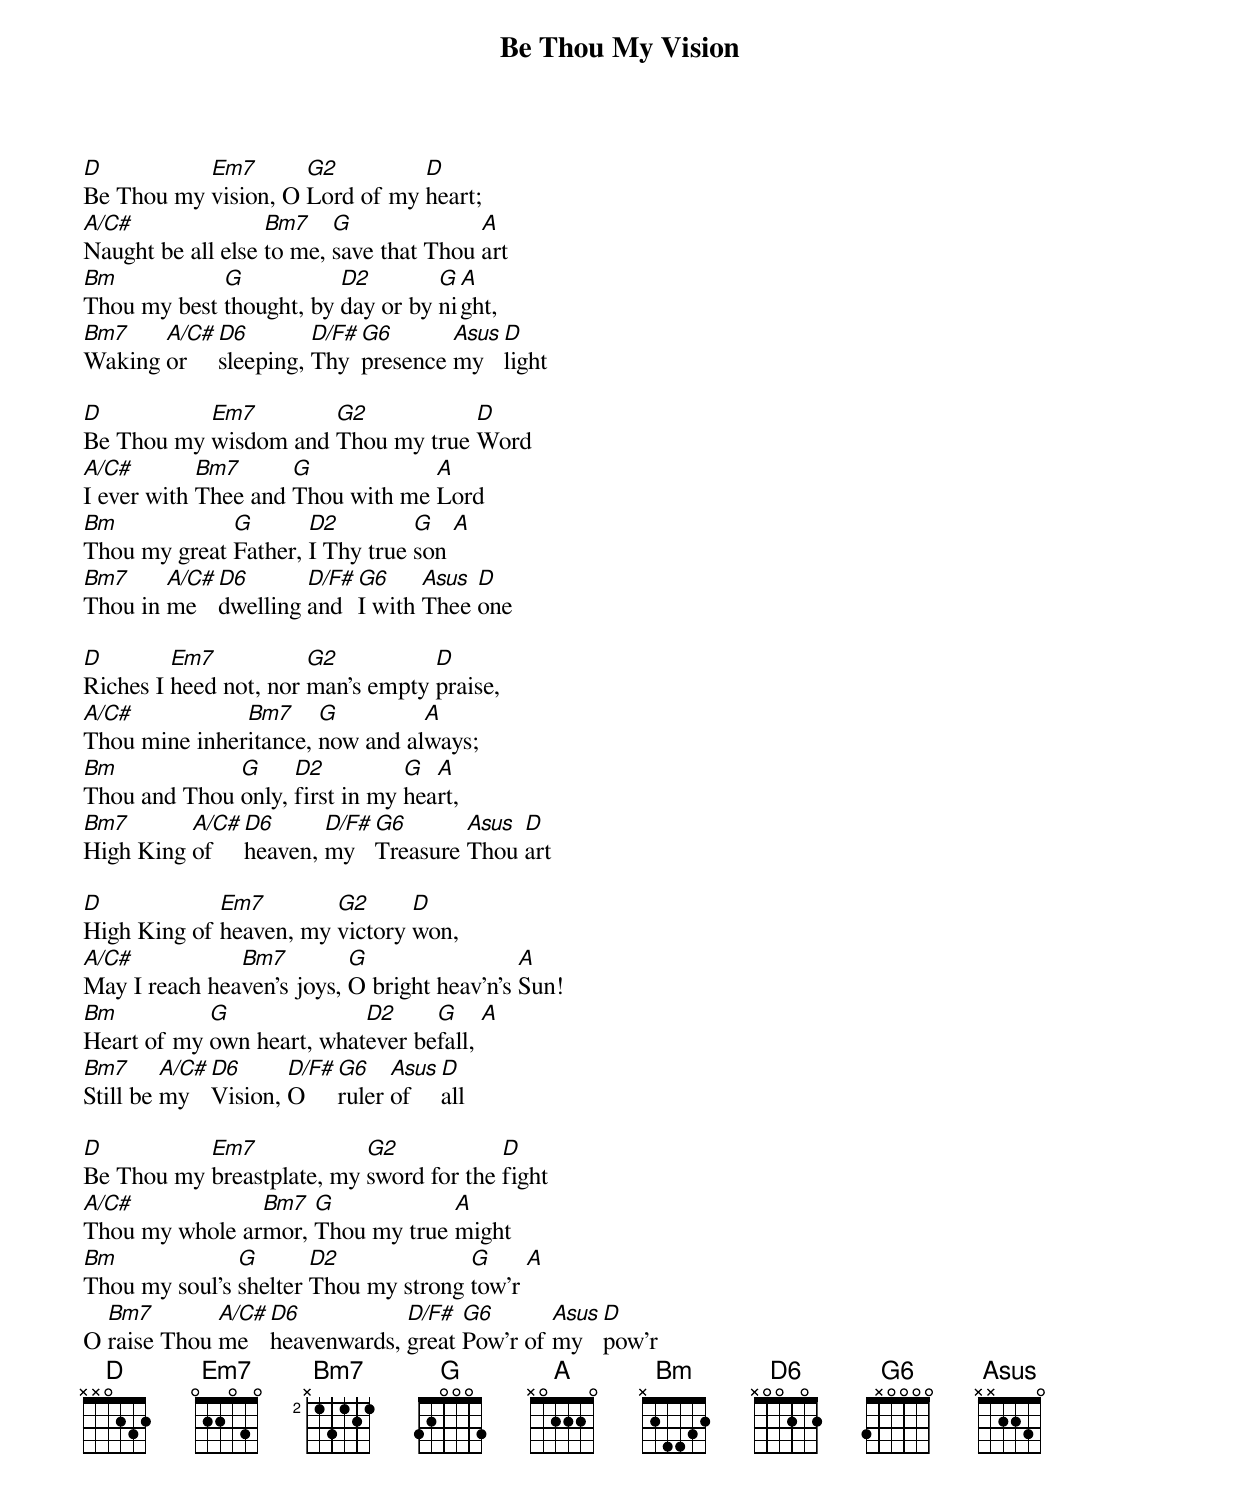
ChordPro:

{title: Be Thou My Vision}
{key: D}
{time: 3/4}
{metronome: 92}
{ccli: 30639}
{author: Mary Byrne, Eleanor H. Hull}
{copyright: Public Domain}

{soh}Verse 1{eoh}
[D]Be Thou my [Em7]vision, O [G2]Lord of my [D]heart;
[A/C#]Naught be all else [Bm7]to me, [G]save that Thou [A]art
[Bm]Thou my best [G]thought, by [D2]day or by [G]ni[A]ght,
[Bm7]Waking [A/C#]or [D6]sleeping, [D/F#]Thy [G6]presence [Asus]my [D]light

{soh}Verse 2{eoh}
[D]Be Thou my [Em7]wisdom and [G2]Thou my true [D]Word
[A/C#]I ever with [Bm7]Thee and [G]Thou with me [A]Lord
[Bm]Thou my great [G]Father, [D2]I Thy true [G]son [A]
[Bm7]Thou in [A/C#]me [D6]dwelling [D/F#]and [G6]I with [Asus]Thee [D]one

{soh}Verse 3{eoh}
[D]Riches I [Em7]heed not, nor [G2]man's empty [D]praise,
[A/C#]Thou mine inher[Bm7]itance, [G]now and al[A]ways;
[Bm]Thou and Thou [G]only, [D2]first in my [G]hea[A]rt,
[Bm7]High King [A/C#]of [D6]heaven, [D/F#]my [G6]Treasure [Asus]Thou [D]art

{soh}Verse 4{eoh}
[D]High King of [Em7]heaven, my [G2]victory [D]won,
[A/C#]May I reach hea[Bm7]ven's joys, [G]O bright heav'n's [A]Sun!
[Bm]Heart of my [G]own heart, what[D2]ever be[G]fall, [A]
[Bm7]Still be [A/C#]my [D6]Vision, [D/F#]O [G6]ruler [Asus]of [D]all

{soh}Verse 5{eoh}
[D]Be Thou my [Em7]breastplate, my [G2]sword for the [D]fight
[A/C#]Thou my whole ar[Bm7]mor, [G]Thou my true [A]might
[Bm]Thou my soul's [G]shelter [D2]Thou my strong [G]tow'r [A]
O [Bm7]raise Thou [A/C#]me [D6]heavenwards, [D/F#]great [G6]Pow'r of [Asus]my [D]pow'r
